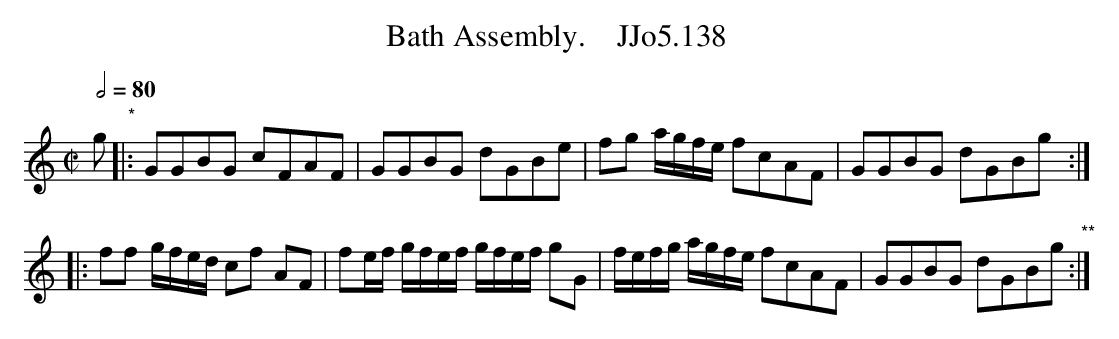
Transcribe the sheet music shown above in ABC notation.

X:1
T:Bath Assembly.    JJo5.138
Q:1/2=80
M:C|
L:1/8
K:C
g"*"|:GGBG cFAF|GGBG dGBe|fg a/g/f/e/ fcAF|GGBG dGBg :|
|:ff g/f/e/d/ cf AF|fe/f/ g/f/e/f/ g/f/e/f/ gG|f/e/f/g/ a/g/f/e/ fcAF|GGBG dGBg "**":|
